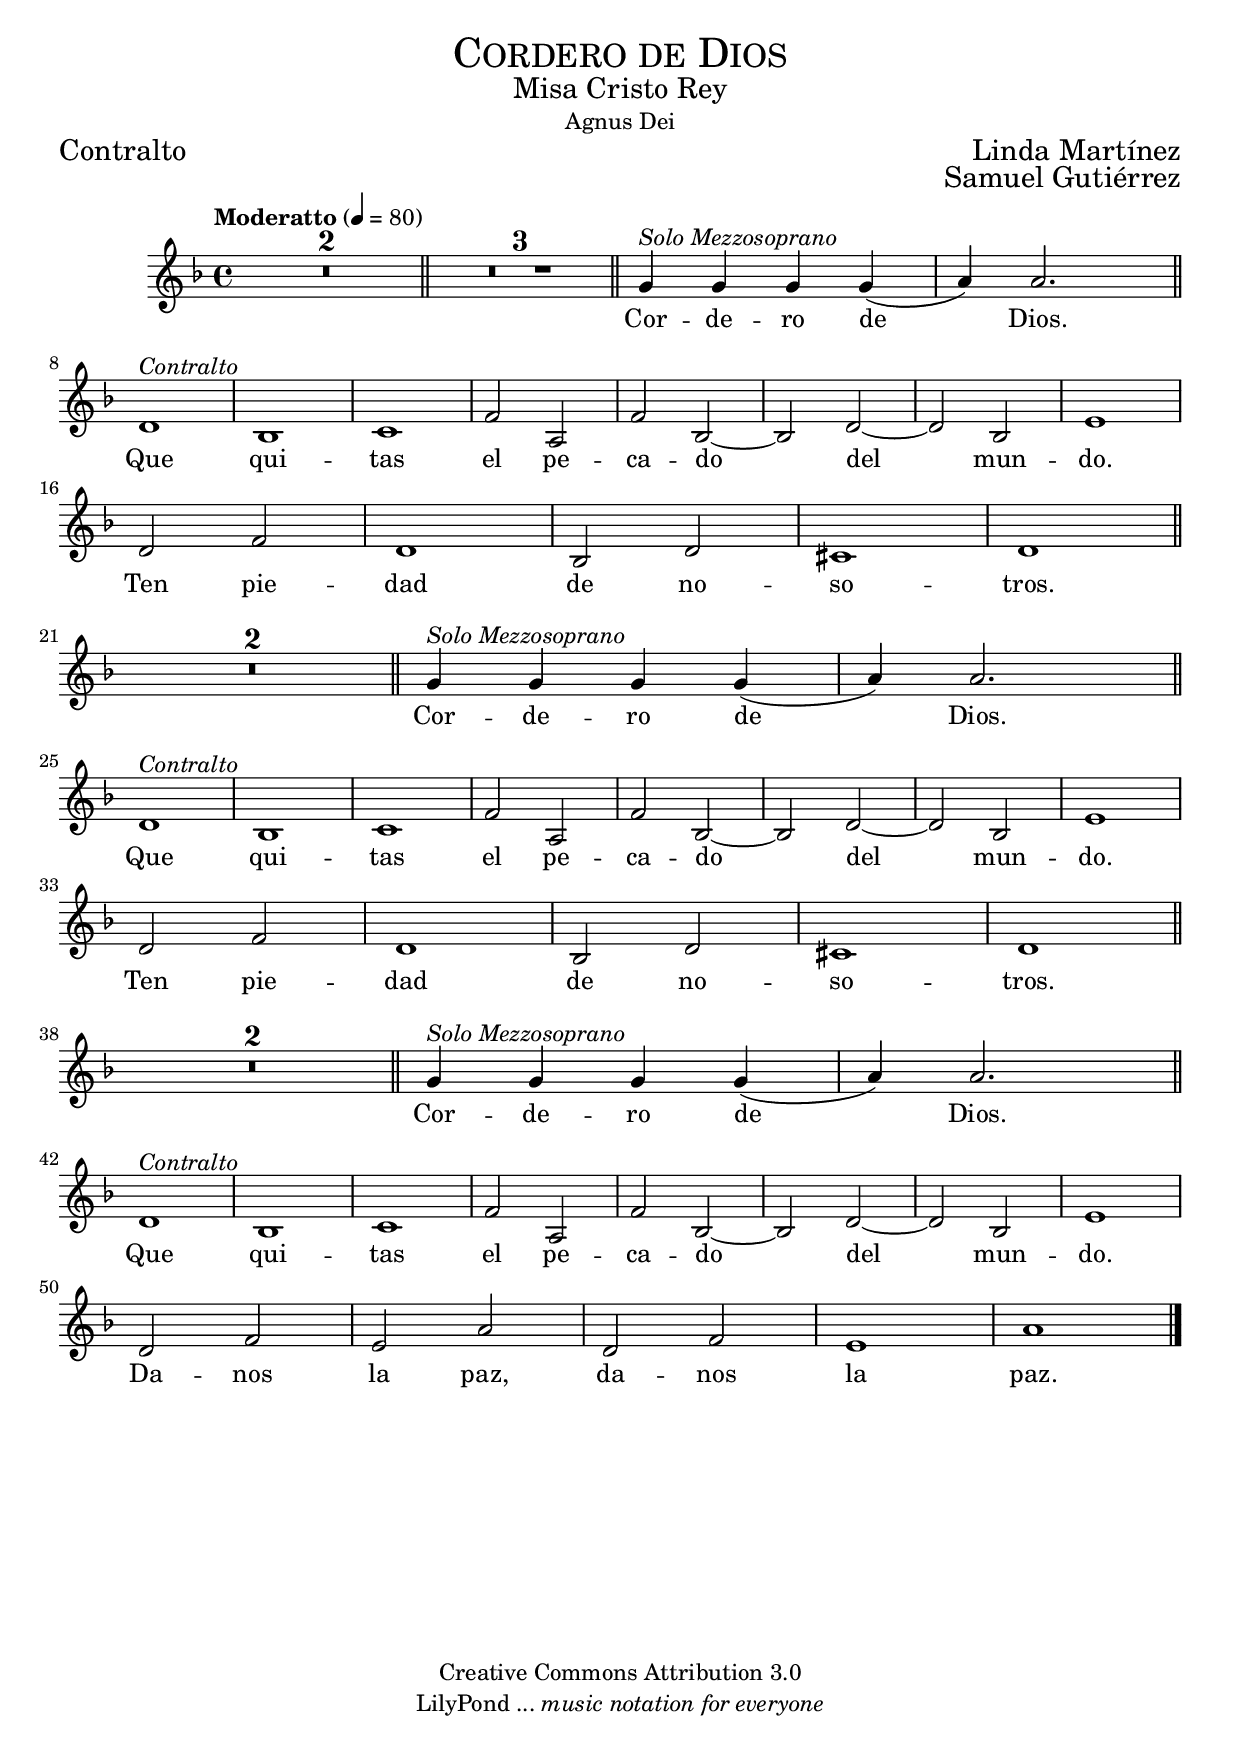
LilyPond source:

% ****************************************************************
%	Señor ten piedad v3 - Renaissance way melody
%   Text and music with accompaniment by serachsam
% ****************************************************************
\language "espanol"
\version "2.23.2"

% --- Global parameters
particle = 1
jump = \break

% --- Includes
\include "global.ily"
\include "alto.ily"

% --- Global size
% #(set-global-staff-size 20)

% --- Header
\markup { \fill-line { \center-column { \fontsize #5 \smallCaps "Cordero de Dios" \fontsize #2 "Misa Cristo Rey" "Agnus Dei" } } }
\markup { \fill-line { \fontsize #2 "Contralto" \center-column { \fontsize #2 "Linda Martínez" } } }
\markup { \fill-line { " " \center-column { \fontsize #2 "Samuel Gutiérrez" } } }
\header {
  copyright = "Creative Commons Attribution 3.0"
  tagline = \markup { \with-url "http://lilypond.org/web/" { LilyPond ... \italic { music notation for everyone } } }
  breakbefore = ##t
}

% --- Music

% --- Harmonie

\score {
  <<
    \new Voice = "alto" <<
      \set Staff.midiInstrument = #"choir aahs"
      \set Staff.midiMaximumVolume = #1.5
      \global \alt_music
    >>
    \new Lyrics = "alto"
    \context Lyrics = "alto" \lyricsto "alto" \alt_words
  >>
  \midi { }
  \layout { }
}

% --- Musica
\paper{
  #(set-default-paper-size "letter")
  system-system-spacing = #'((basic-distance . 12) (minimum-distance . 8) (padding . 3) (stretchability . 60))
}